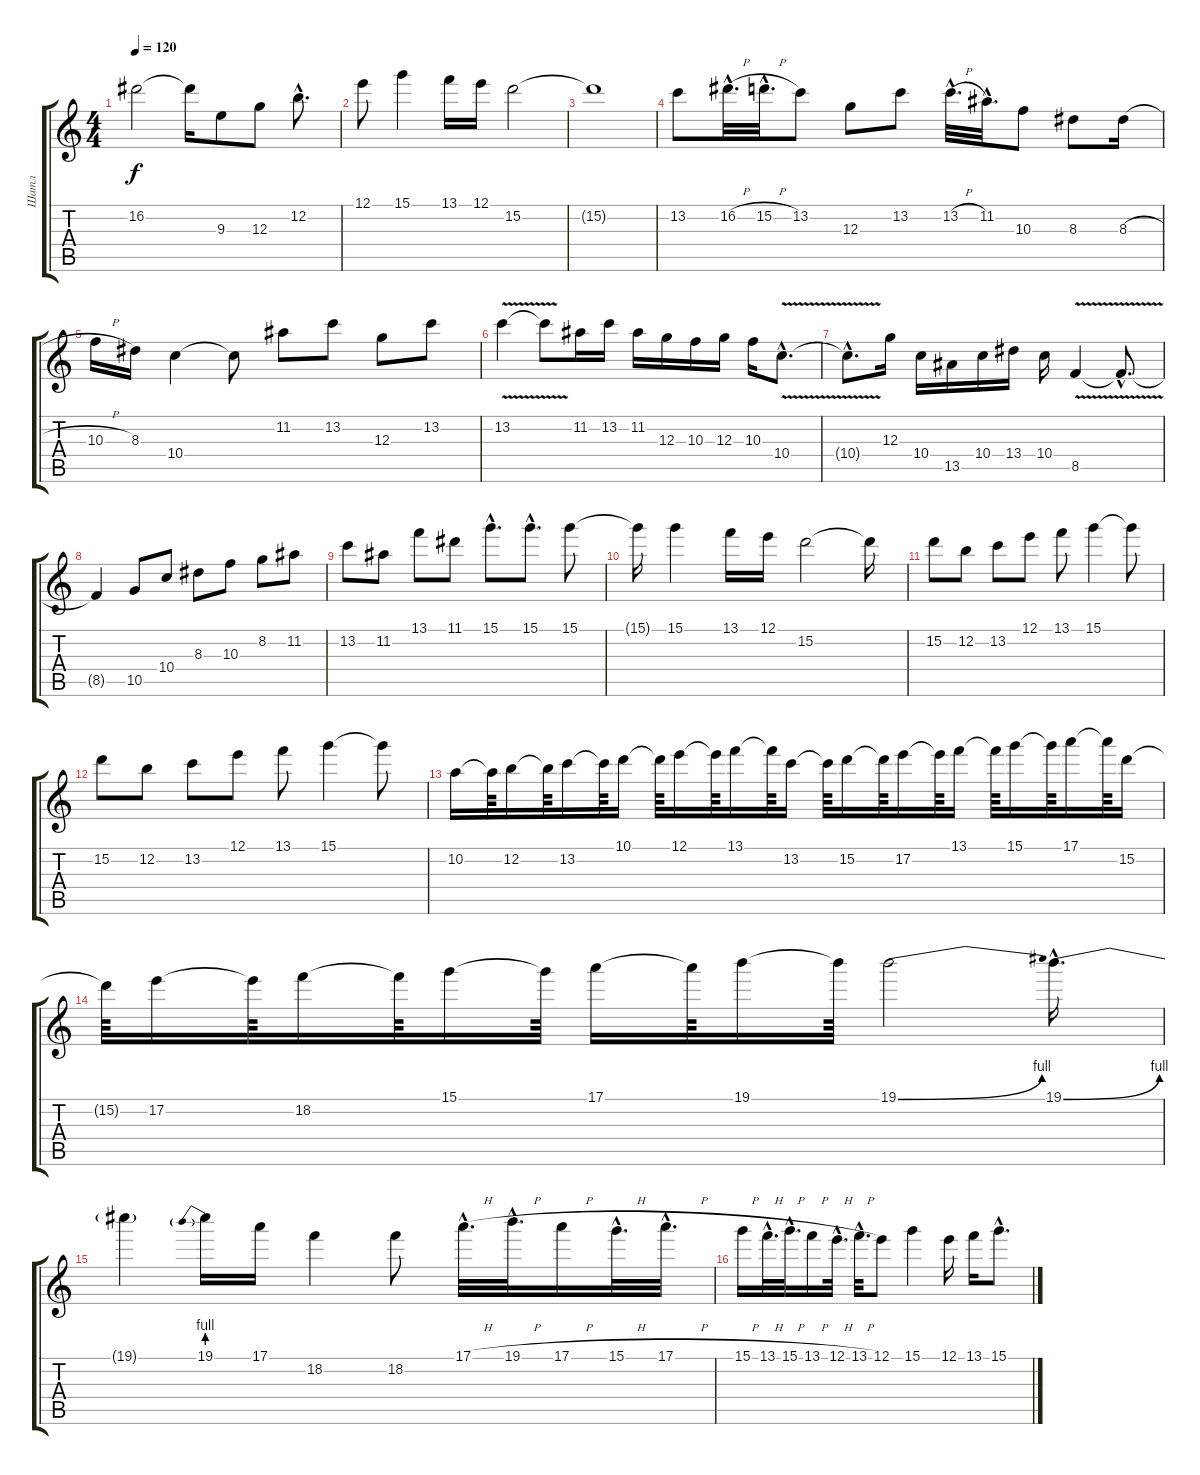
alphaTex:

\track ("Шатл" "Шатл") {instrument distortionguitar}
\staff {score tabs}
\tuning (E4 B3 G3 D3 A2 E2) {hide}
\ts (4 4)
\tempo 120
\clef g2
\ks c
16.2{t}.2{dy f} 16.2{t}.16 9.3.8 12.3.8 12.2{hac}.8{d} |
12.1.8 15.1.4 13.1.16 12.1.16 15.2.2 |
15.2{t}.1 |
13.2.8 16.2{h hac}.32{d} 15.2{h hac}.32{d} 13.2.8 12.3.8 13.2.8 13.2{h hac}.32{d} 11.2{hac}.32{d} 10.3.8 8.3.8 8.3{h}.16 |
10.3{h}.16 8.3.16 10.4.4 10.4{t}.8 11.2.8 13.2.8 12.3.8 13.2.8 |
13.2{v}.4 13.2{t}.8 11.2.16 13.2.16 11.2.16 12.3.16 10.3.16 12.3.16 10.3.16 10.4{v hac}.8{d} |
10.4{hac t}.8{d} 12.3.16 10.4.16 13.5.16 10.4.16 13.4.16 10.4.16 8.5{v}.4 8.5{hac t}.8{d} |
8.5{t}.4 10.5.8 10.4.8 8.3.8 10.3.8 8.2.8 11.2.8 |
13.2.8 11.2.8 13.1.8 11.1.8 15.1{hac}.8{d} 15.1{hac}.8{d} 15.1.8 |
15.1{t}.16 15.1.4 13.1.16 12.1.16 15.2.2 15.2{t}.16 |
15.2.8 12.2.8 13.2.8 12.1.8 13.1.8 15.1.4 15.1{t}.8 |
15.2.8 12.2.8 13.2.8 12.1.8 13.1.8 15.1.4 15.1{t}.8 |
10.2.16 10.2{t}.64 12.2.16 12.2{t}.64 13.2.16 13.2{t}.64 10.1.16 10.1{t}.64 12.1.16 12.1{t}.64 13.1.16 13.1{t}.64 13.2.16 13.2{t}.64 15.2.16 15.2{t}.64 17.2.16 17.2{t}.64 13.1.16 13.1{t}.64 15.1.16 15.1{t}.64 17.1.16 17.1{t}.64 15.2.16 |
15.2{t}.64 17.2.16 17.2{t}.64 18.2.16 18.2{t}.64 15.1.16 15.1{t}.64 17.1.16 17.1{t}.64 19.1.16 19.1{t}.64 19.1{be (bend 0 0 60 4)}.2 19.1{be (bend 0 0 60 4) hac}.16{d} |
19.1{t}.4 19.1{be (prebend 0 4 60 4)}.16 17.1.16 18.2.4 18.2.8 17.1{h hac}.32{d} 19.1{h hac}.32{d} 17.1{h}.16 15.1{h hac}.32{d} 17.1{h hac}.32{d} |
15.1{h}.16 13.1{h hac}.32{d} 15.1{h hac}.32{d} 13.1{h}.16 12.1{h hac}.32{d} 13.1{h hac}.32{d} 12.1.8 15.1.4 12.1.16 13.1.16 15.1{hac}.8{d}
